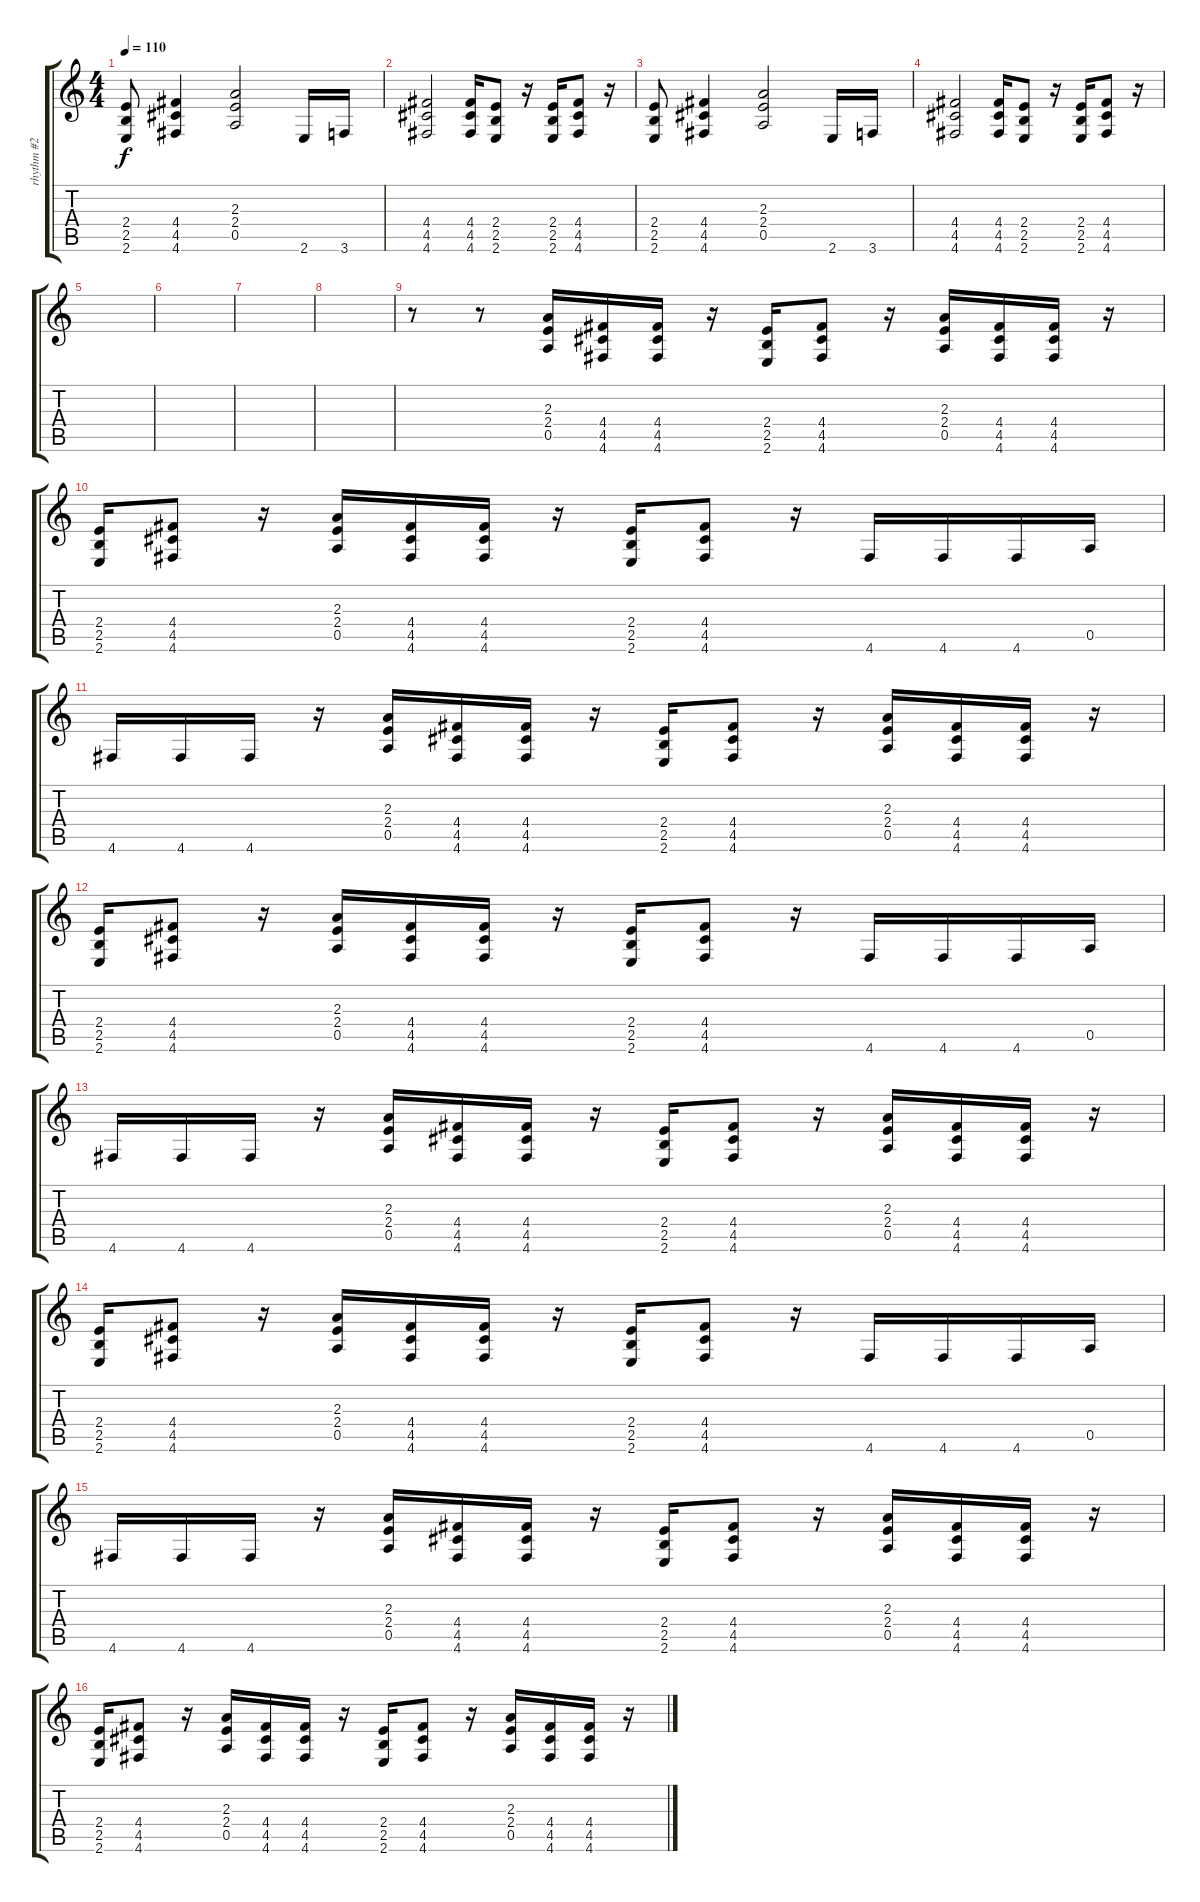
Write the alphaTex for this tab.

\track ("rhythm #2" "rhythm #2") {instrument distortionguitar}
\staff {score tabs}
\tuning (E4 B3 G3 D3 A2 D2) {hide}
\ts (4 4)
\tempo 110
\clef g2
\ks c
(2.4 2.5 2.6).8{dy f instrument distortionguitar} (4.4 4.5 4.6).4 (2.3 2.4 0.5).2 2.6.16 3.6.16 |
(4.4 4.5 4.6).2 (4.4 4.5 4.6).16 (2.4 2.5 2.6).8 r.16 (2.4 2.5 2.6).16 (4.4 4.5 4.6).8 r.16 |
(2.4 2.5 2.6).8{instrument distortionguitar} (4.4 4.5 4.6).4 (2.3 2.4 0.5).2 2.6.16 3.6.16 |
(4.4 4.5 4.6).2 (4.4 4.5 4.6).16 (2.4 2.5 2.6).8 r.16 (2.4 2.5 2.6).16 (4.4 4.5 4.6).8 r.16 |
|
|
|
|
r.8 r.8 (2.3 2.4 0.5).16 (4.4 4.5 4.6).16 (4.4 4.5 4.6).16 r.16 (2.4 2.5 2.6).16 (4.4 4.5 4.6).8 r.16 (2.3 2.4 0.5).16 (4.4 4.5 4.6).16 (4.4 4.5 4.6).16 r.16 |
(2.4 2.5 2.6).16 (4.4 4.5 4.6).8 r.16 (2.3 2.4 0.5).16 (4.4 4.5 4.6).16 (4.4 4.5 4.6).16 r.16 (2.4 2.5 2.6).16 (4.4 4.5 4.6).8 r.16 4.6.16 4.6.16 4.6.16 0.5.16 |
4.6.16 4.6.16 4.6.16 r.16 (2.3 2.4 0.5).16 (4.4 4.5 4.6).16 (4.4 4.5 4.6).16 r.16 (2.4 2.5 2.6).16 (4.4 4.5 4.6).8 r.16 (2.3 2.4 0.5).16 (4.4 4.5 4.6).16 (4.4 4.5 4.6).16 r.16 |
(2.4 2.5 2.6).16 (4.4 4.5 4.6).8 r.16 (2.3 2.4 0.5).16 (4.4 4.5 4.6).16 (4.4 4.5 4.6).16 r.16 (2.4 2.5 2.6).16 (4.4 4.5 4.6).8 r.16 4.6.16 4.6.16 4.6.16 0.5.16 |
4.6.16 4.6.16 4.6.16 r.16 (2.3 2.4 0.5).16 (4.4 4.5 4.6).16 (4.4 4.5 4.6).16 r.16 (2.4 2.5 2.6).16 (4.4 4.5 4.6).8 r.16 (2.3 2.4 0.5).16 (4.4 4.5 4.6).16 (4.4 4.5 4.6).16 r.16 |
(2.4 2.5 2.6).16 (4.4 4.5 4.6).8 r.16 (2.3 2.4 0.5).16 (4.4 4.5 4.6).16 (4.4 4.5 4.6).16 r.16 (2.4 2.5 2.6).16 (4.4 4.5 4.6).8 r.16 4.6.16 4.6.16 4.6.16 0.5.16 |
4.6.16 4.6.16 4.6.16 r.16 (2.3 2.4 0.5).16 (4.4 4.5 4.6).16 (4.4 4.5 4.6).16 r.16 (2.4 2.5 2.6).16 (4.4 4.5 4.6).8 r.16 (2.3 2.4 0.5).16 (4.4 4.5 4.6).16 (4.4 4.5 4.6).16 r.16 |
(2.4 2.5 2.6).16 (4.4 4.5 4.6).8 r.16 (2.3 2.4 0.5).16 (4.4 4.5 4.6).16 (4.4 4.5 4.6).16 r.16 (2.4 2.5 2.6).16 (4.4 4.5 4.6).8 r.16 (2.3 2.4 0.5).16 (4.4 4.5 4.6).16 (4.4 4.5 4.6).16 r.16
